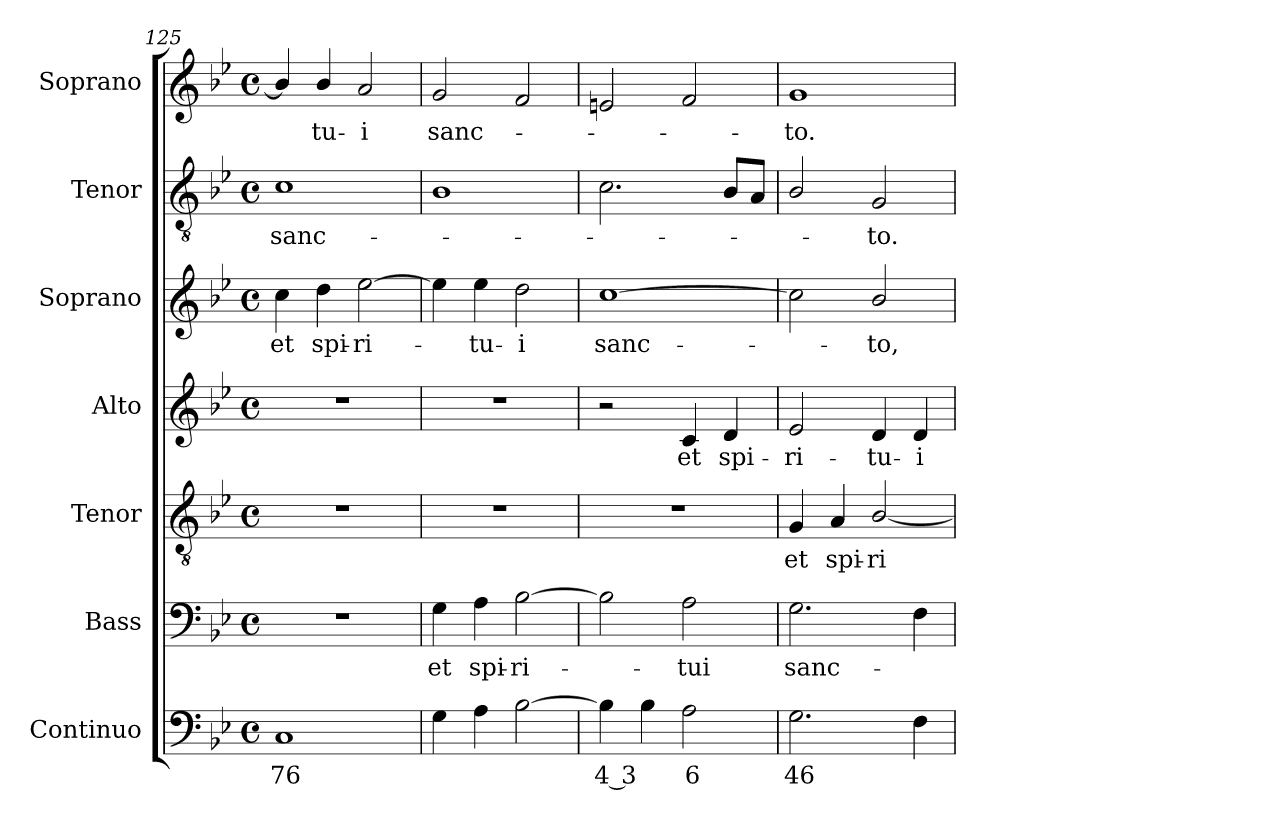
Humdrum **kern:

**kern	**text	**kern	**text	**kern	**text	**kern	**text	**kern	**text	**kern	**text	**kern	**text
*part7	*part7	*part6	*part6	*part5	*part5	*part4	*part4	*part3	*part3	*part2	*part2	*part1	*part1
*staff7	*staff7	*staff6	*staff6	*staff5	*staff5	*staff4	*staff4	*staff3	*staff3	*staff2	*staff2	*staff1	*staff1
*I"Continuo	*	*I"Bass	*	*I"Tenor	*	*I"Alto	*	*I"Soprano	*	*I"Tenor	*	*I"Soprano	*
*I'Cont.	*	*I'B.	*	*I'T.	*	*I'A.	*	*I'S.	*	*I'T.	*	*I'S.	*
*clefF4	*	*clefF4	*	*clefGv2	*	*clefG2	*	*clefG2	*	*clefGv2	*	*clefG2	*
*	*	*	*	*ITrd7c12	*	*	*	*	*	*ITrd7c12	*	*	*
*k[b-e-]	*	*k[b-e-]	*	*k[b-e-]	*	*k[b-e-]	*	*k[b-e-]	*	*k[b-e-]	*	*k[b-e-]	*
*B-:	*	*B-:	*	*B-:	*	*B-:	*	*B-:	*	*B-:	*	*B-:	*
*M4/4	*	*M4/4	*	*M4/4	*	*M4/4	*	*M4/4	*	*M4/4	*	*M4/4	*
*met(c)	*	*met(c)	*	*met(c)	*	*met(c)	*	*met(c)	*	*met(c)	*	*met(c)	*
=125	=125	=125	=125	=125	=125	=125	=125	=125	=125	=125	=125	=125	=125
!	!LO:LY:b:color=#000000	!	!	!	!	!	!	!	!	!	!	!	!
!	!	!	!	!	!	!	!	!	!LO:LY:b:color=#000000	!	!	!	!
!	!	!	!	!	!	!	!	!	!	!	!LO:LY:b:color=#000000	!	!
1Ci	76	1r	.	1r	.	1r	.	4cci\	et	1Ci	sanc-	4b-i/]	.
!	!	!	!	!	!	!	!	!	!LO:LY:b:color=#000000	!	!	!	!
!	!	!	!	!	!	!	!	!	!	!	!	!	!LO:LY:b:color=#000000
.	.	.	.	.	.	.	.	4ddi\	spi-	.	.	4b-i/	tu-
!	!	!	!	!	!	!	!	!	!LO:LY:b:color=#000000	!	!	!	!
!	!	!	!	!	!	!	!	!	!	!	!	!	!LO:LY:b:color=#000000
.	.	.	.	.	.	.	.	[2ee-i\	-ri-	.	.	2ai/	-i
=126	=126	=126	=126	=126	=126	=126	=126	=126	=126	=126	=126	=126	=126
!	!	!	!LO:LY:b:color=#000000	!	!	!	!	!	!	!	!	!	!
!	!	!	!	!	!	!	!	!	!	!	!	!	!LO:LY:b:color=#000000
4Gi\	.	4Gi\	et	1r	.	1r	.	4ee-i\]	.	1BB-i	.	2gi/	sanc-
!	!	!	!LO:LY:b:color=#000000	!	!	!	!	!	!	!	!	!	!
!	!	!	!	!	!	!	!	!	!LO:LY:b:color=#000000	!	!	!	!
4Ai\	.	4Ai\	spi-	.	.	.	.	4ee-i\	-tu-	.	.	.	.
!	!	!	!LO:LY:b:color=#000000	!	!	!	!	!	!	!	!	!	!
!	!	!	!	!	!	!	!	!	!LO:LY:b:color=#000000	!	!	!	!
[2B-i\	.	[2B-i\	-ri-	.	.	.	.	2ddi\	-i	.	.	2fi/	.
=127	=127	=127	=127	=127	=127	=127	=127	=127	=127	=127	=127	=127	=127
!	!LO:LY:b:color=#000000	!	!	!	!	!	!	!	!	!	!	!	!
!	!	!	!	!	!	!	!	!	!LO:LY:b:color=#000000	!	!	!	!
4B-i\]	4 3	2B-i\]	.	1r	.	2r	.	[1cci	sanc-	2.Ci\	.	2eni/	.
4B-i\	.	.	.	.	.	.	.	.	.	.	.	.	.
!	!LO:LY:b:color=#000000	!	!	!	!	!	!	!	!	!	!	!	!
!	!	!	!LO:LY:b:color=#000000	!	!	!	!	!	!	!	!	!	!
!	!	!	!	!	!	!	!LO:LY:b:color=#000000	!	!	!	!	!	!
2Ai\	6	2Ai\	-tui	.	.	4ci/	et	.	.	.	.	2fi/	.
!	!	!	!	!	!	!	!LO:LY:b:color=#000000	!	!	!	!	!	!
.	.	.	.	.	.	4di/	spi-	.	.	8BB-i/L	.	.	.
.	.	.	.	.	.	.	.	.	.	8AAi/J	.	.	.
!!LO:LB:g=z
=128	=128	=128	=128	=128	=128	=128	=128	=128	=128	=128	=128	=128	=128
!	!LO:LY:b:color=#000000	!	!	!	!	!	!	!	!	!	!	!	!
!	!	!	!LO:LY:b:color=#000000	!	!	!	!	!	!	!	!	!	!
!	!	!	!	!	!LO:LY:b:color=#000000	!	!	!	!	!	!	!	!
!	!	!	!	!	!	!	!LO:LY:b:color=#000000	!	!	!	!	!	!
!	!	!	!	!	!	!	!	!	!	!	!	!	!LO:LY:b:color=#000000
2.Gi\	46	2.Gi\	sanc-	4GGi/	et	2e-i/	-ri-	2cci\]	.	2BB-i/	.	1gi	-to.
!	!	!	!	!	!LO:LY:b:color=#000000	!	!	!	!	!	!	!	!
.	.	.	.	4AAi/	spi-	.	.	.	.	.	.	.	.
!	!	!	!	!	!LO:LY:b:color=#000000	!	!	!	!	!	!	!	!
!	!	!	!	!	!	!	!LO:LY:b:color=#000000	!	!	!	!	!	!
!	!	!	!	!	!	!	!	!	!LO:LY:b:color=#000000	!	!	!	!
!	!	!	!	!	!	!	!	!	!	!	!LO:LY:b:color=#000000	!	!
.	.	.	.	[2BB-i/	-ri-	4di/	-tu-	2b-i/	-to,	2GGi/	-to.	.	.
!	!	!	!	!	!	!	!LO:LY:b:color=#000000	!	!	!	!	!	!
4Fi\	.	4Fi\	.	.	.	4di/	-i	.	.	.	.	.	.
=	=	=	=	=	=	=	=	=	=	=	=	=	=
*-	*-	*-	*-	*-	*-	*-	*-	*-	*-	*-	*-	*-	*-
